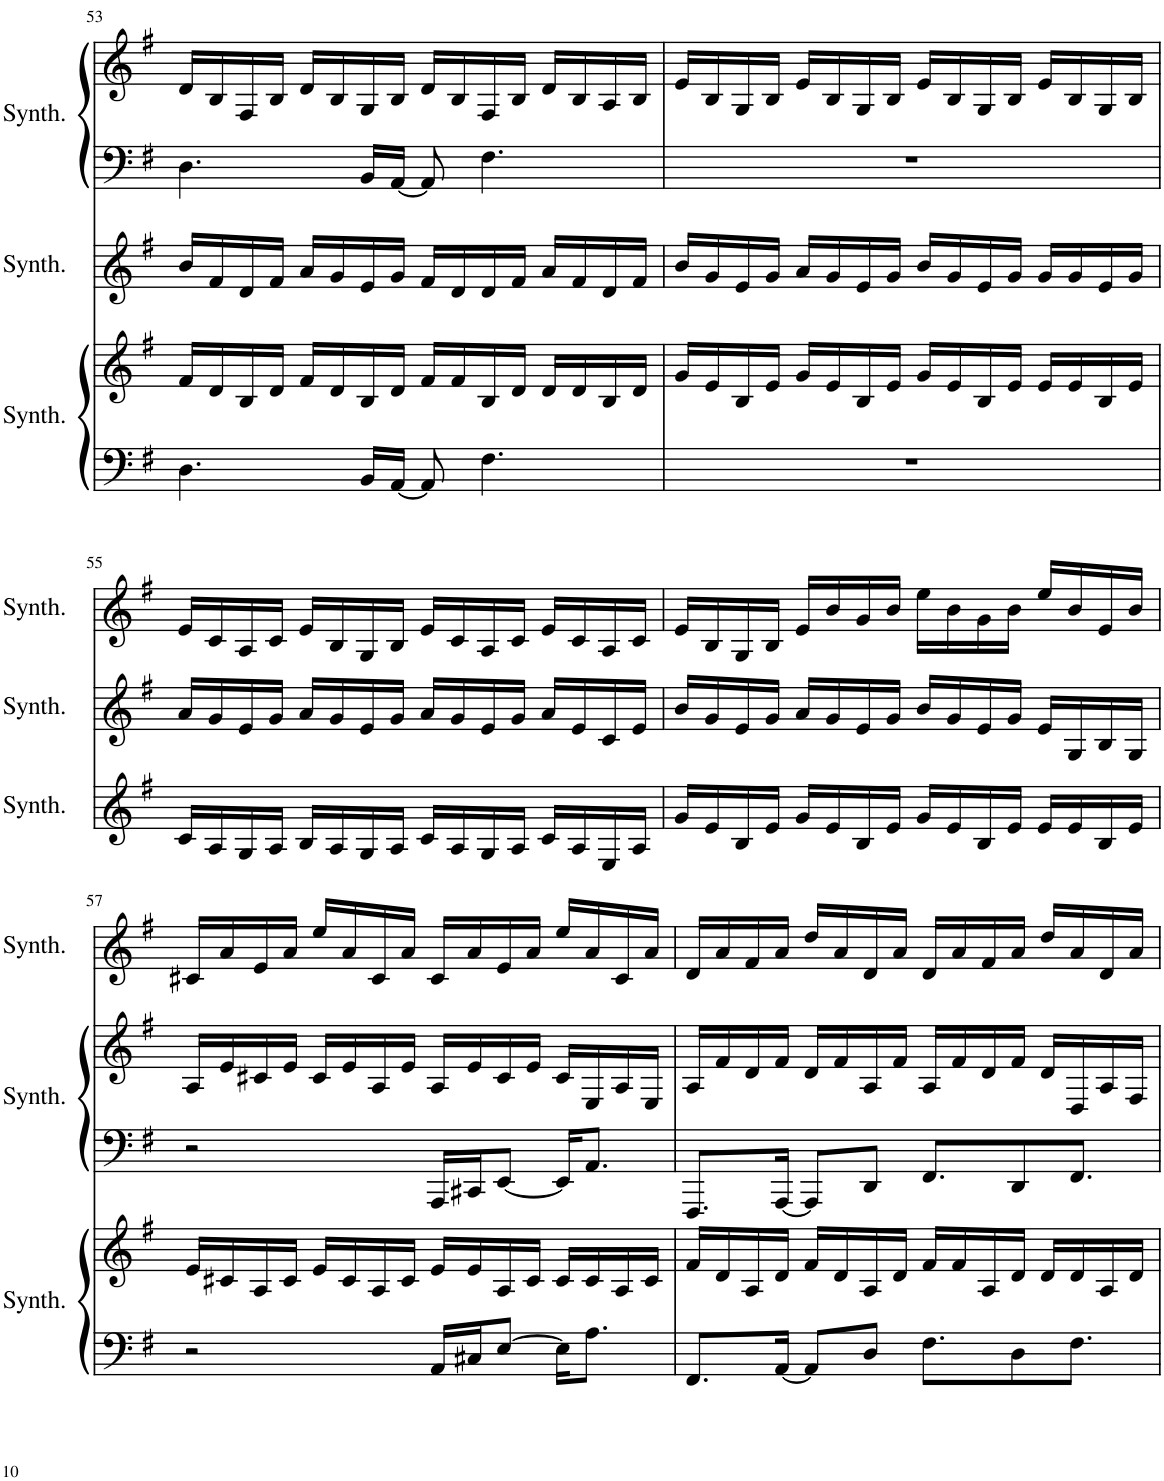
**kern	**kern	**kern	**kern	**kern	**kern
*part3	*part3	*part2	*part2	*part1	*part1
*staff6	*staff5	*staff4	*staff3	*staff2	*staff1
*I"Square Synthesizer	*	*I"Square Synthesizer	*	*I"Square Synthesizer	*
*I'Synth.	*	*I'Synth.	*	*I'Synth.	*
!!LO:PB:g=z
*clefF4	*clefG2	*clefF4	*clefG2	*clefF4	*clefG2
*k[f#]	*k[f#]	*k[f#]	*k[f#]	*k[f#]	*k[f#]
*M4/4	*M4/4	*M4/4	*M4/4	*M4/4	*M4/4
=53	=53	=53	=53	=53	=53
4.D\	16f#/LL	1r	16b/LL	4.D\	16d/LL
.	16d/	.	16f#/	.	16B/
.	16B/	.	16d/	.	16F#/
.	16d/JJ	.	16f#/JJ	.	16B/JJ
.	16f#/LL	.	16a/LL	.	16d/LL
.	16d/	.	16g/	.	16B/
16BB/LL	16B/	.	16e/	16BB/LL	16G/
[16AA/JJ	16d/JJ	.	16g/JJ	[16AA/JJ	16B/JJ
8AA/]	16f#/LL	.	16f#/LL	8AA/]	16d/LL
.	16f#/	.	16d/	.	16B/
4.F#\	16B/	.	16d/	4.F#\	16F#/
.	16d/JJ	.	16f#/JJ	.	16B/JJ
.	16d/LL	.	16a/LL	.	16d/LL
.	16d/	.	16f#/	.	16B/
.	16B/	.	16d/	.	16A/
.	16d/JJ	.	16f#/JJ	.	16B/JJ
=54	=54	=54	=54	=54	=54
1r	16g/LL	1r	16b/LL	1r	16e/LL
.	16e/	.	16g/	.	16B/
.	16B/	.	16e/	.	16G/
.	16e/JJ	.	16g/JJ	.	16B/JJ
.	16g/LL	.	16a/LL	.	16e/LL
.	16e/	.	16g/	.	16B/
.	16B/	.	16e/	.	16G/
.	16e/JJ	.	16g/JJ	.	16B/JJ
.	16g/LL	.	16b/LL	.	16e/LL
.	16e/	.	16g/	.	16B/
.	16B/	.	16e/	.	16G/
.	16e/JJ	.	16g/JJ	.	16B/JJ
.	16e/LL	.	16g/LL	.	16e/LL
.	16e/	.	16g/	.	16B/
.	16B/	.	16e/	.	16G/
.	16e/JJ	.	16g/JJ	.	16B/JJ
!!LO:LB:g=z
=55	=55	=55	=55	=55	=55
1r	16c/LL	1r	16a/LL	1r	16e/LL
.	16A/	.	16g/	.	16c/
.	16G/	.	16e/	.	16A/
.	16A/JJ	.	16g/JJ	.	16c/JJ
.	16B/LL	.	16a/LL	.	16e/LL
.	16A/	.	16g/	.	16B/
.	16G/	.	16e/	.	16G/
.	16A/JJ	.	16g/JJ	.	16B/JJ
.	16c/LL	.	16a/LL	.	16e/LL
.	16A/	.	16g/	.	16c/
.	16G/	.	16e/	.	16A/
.	16A/JJ	.	16g/JJ	.	16c/JJ
.	16c/LL	.	16a/LL	.	16e/LL
.	16A/	.	16e/	.	16c/
.	16E/	.	16c/	.	16A/
.	16A/JJ	.	16e/JJ	.	16c/JJ
=56	=56	=56	=56	=56	=56
*	*	*clefF4	*	*	*
1r	16g/LL	1r	16b/LL	1r	16e/LL
.	16e/	.	16g/	.	16B/
.	16B/	.	16e/	.	16G/
.	16e/JJ	.	16g/JJ	.	16B/JJ
.	16g/LL	.	16a/LL	.	16e/LL
.	16e/	.	16g/	.	16b/
.	16B/	.	16e/	.	16g/
.	16e/JJ	.	16g/JJ	.	16b/JJ
.	16g/LL	.	16b/LL	.	16ee\LL
.	16e/	.	16g/	.	16b\
.	16B/	.	16e/	.	16g\
.	16e/JJ	.	16g/JJ	.	16b\JJ
.	16e/LL	.	16e/LL	.	16ee/LL
.	16e/	.	16G/	.	16b/
.	16B/	.	16B/	.	16e/
.	16e/JJ	.	16G/JJ	.	16b/JJ
!!LO:LB:g=z
=57	=57	=57	=57	=57	=57
*	*	*	*	*clefF4	*
2r	16e/LL	2r	16A/LL	1r	16c#X/LL
.	16c#X/	.	16e/	.	16a/
.	16A/	.	16c#X/	.	16e/
.	16c#/JJ	.	16e/JJ	.	16a/JJ
.	16e/LL	.	16c#/LL	.	16ee/LL
.	16c#/	.	16e/	.	16a/
.	16A/	.	16A/	.	16c#/
.	16c#/JJ	.	16e/JJ	.	16a/JJ
16AA/LL	16e/LL	16AAA/LL	16A/LL	.	16c#/LL
16C#X/J	16e/	16CC#X/J	16e/	.	16a/
[8E/J	16A/	[8EE/J	16c#/	.	16e/
.	16c#/JJ	.	16e/JJ	.	16a/JJ
16E\KL]	16c#/LL	16EE/KL]	16c#/LL	.	16ee/LL
8.A\J	16c#/	8.AA/J	16E/	.	16a/
.	16A/	.	16A/	.	16c#/
.	16c#/JJ	.	16E/JJ	.	16a/JJ
=58	=58	=58	=58	=58	=58
8.FF#/L	16f#/LL	8.FFF#/L	16A/LL	1r	16d/LL
.	16d/	.	16f#/	.	16a/
.	16A/	.	16d/	.	16f#/
[16AA/Jk	16d/JJ	[16AAA/Jk	16f#/JJ	.	16a/JJ
8AA/L]	16f#/LL	8AAA/L]	16d/LL	.	16dd/LL
.	16d/	.	16f#/	.	16a/
8D/J	16A/	8DD/J	16A/	.	16d/
.	16d/JJ	.	16f#/JJ	.	16a/JJ
8.F#\L	16f#/LL	8.FF#/L	16A/LL	.	16d/LL
.	16f#/	.	16f#/	.	16a/
.	16A/	.	16d/	.	16f#/
8D\	16d/JJ	8DD/	16f#/JJ	.	16a/JJ
.	16d/LL	.	16d/LL	.	16dd/LL
8.F#\J	16d/	8.FF#/J	16D/	.	16a/
.	16A/	.	16A/	.	16d/
.	16d/JJ	.	16F#/JJ	.	16a/JJ
=	=	=	=	=	=
*-	*-	*-	*-	*-	*-
